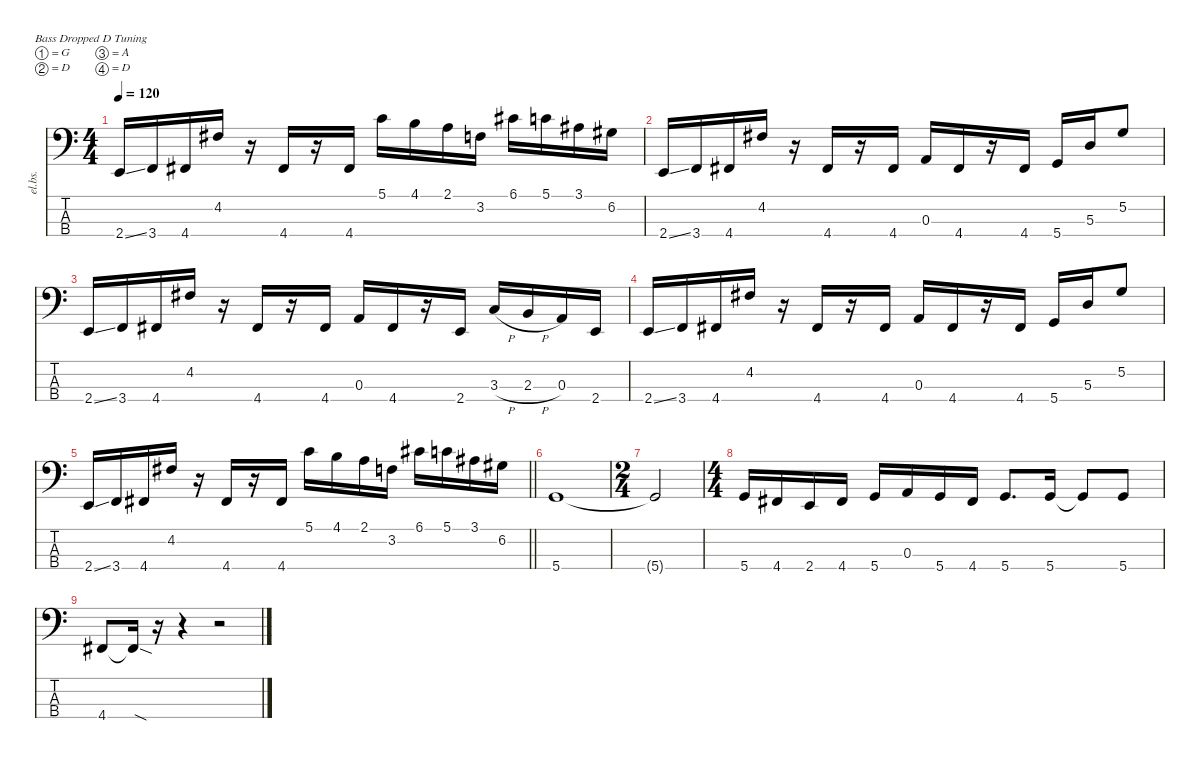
\defaultSystemsLayout 4
\hideDynamics
\bracketExtendMode nobrackets
\otherSystemsTrackNameOrientation horizontal
\track ("Ellefson" "el.bs.") {instrument electricbasspick}
\staff {score tabs}
\tuning (G2 D2 A1 D1)
\ts (4 4)
\tempo 120
\clef f4
\ks c
2.4{ss}.16{dy f beam Up} 3.4.16{beam Up} 4.4{acc #}.16{beam Up} 4.2{acc #}.16{beam Up} r.16{beam Up} 4.4{acc #}.16{beam Up} r.16{beam Up} 4.4{acc #}.16{beam Up} 5.1.16{beam Down} 4.1.16{beam Down} 2.1.16{beam Down} 3.2.16{beam Down} 6.1{acc #}.16{beam Down} 5.1.16{beam Down} 3.1{acc #}.16{beam Down} 6.2{acc #}.16{beam Down} |
2.4{ss}.16{beam Up} 3.4.16{beam Up} 4.4{acc #}.16{beam Up} 4.2{acc #}.16{beam Up} r.16{beam Up} 4.4{acc #}.16{beam Up} r.16{beam Up} 4.4{acc #}.16{beam Up} 0.3.16{beam Up} 4.4{acc #}.16{beam Up} r.16{beam Up} 4.4{acc #}.16{beam Up} 5.4.16{beam Up} 5.3.16{beam Up} 5.2.8{beam Up} |
2.4{ss}.16{beam Up} 3.4.16{beam Up} 4.4{acc #}.16{beam Up} 4.2{acc #}.16{beam Up} r.16{beam Up} 4.4{acc #}.16{beam Up} r.16{beam Up} 4.4{acc #}.16{beam Up} 0.3.16{beam Up} 4.4{acc #}.16{beam Up} r.16{beam Up} 2.4.16{beam Up} 3.3{h}.16{beam Up} 2.3{h}.16{beam Up} 0.3.16{beam Up} 2.4.16{beam Up} |
2.4{ss}.16{beam Up} 3.4.16{beam Up} 4.4{acc #}.16{beam Up} 4.2{acc #}.16{beam Up} r.16{beam Up} 4.4{acc #}.16{beam Up} r.16{beam Up} 4.4{acc #}.16{beam Up} 0.3.16{beam Up} 4.4{acc #}.16{beam Up} r.16{beam Up} 4.4{acc #}.16{beam Up} 5.4.16{beam Up} 5.3.16{beam Up} 5.2.8{beam Up} |
\barLineRight lightlight
2.4{ss}.16{beam Up} 3.4.16{beam Up} 4.4{acc #}.16{beam Up} 4.2{acc #}.16{beam Up} r.16{beam Up} 4.4{acc #}.16{beam Up} r.16{beam Up} 4.4{acc #}.16{beam Up} 5.1.16{beam Down} 4.1.16{beam Down} 2.1.16{beam Down} 3.2.16{beam Down} 6.1{acc #}.16{beam Down} 5.1.16{beam Down} 3.1{acc #}.16{beam Down} 6.2{acc #}.16{beam Down} |
5.4.1{beam Up} |
\ts (2 4)
\beaming (8 2 2)
5.4{t}.2{beam Up} |
\ts (4 4)
\beaming (8 2 2 2 2)
5.4.16{beam Up} 4.4{acc #}.16{beam Up} 2.4.16{beam Up} 4.4{acc #}.16{beam Up} 5.4.16{beam Up} 0.3.16{beam Up} 5.4.16{beam Up} 4.4{acc #}.16{beam Up} 5.4.8{d beam Up} 5.4.16{beam Up} 5.4{t}.8{beam Up} 5.4.8{beam Up} |
4.4{acc #}.8{beam Up} 4.4{sod t acc #}.16{beam Up} r.16{beam Up} r.4{beam Up} r.2{beam Up}
